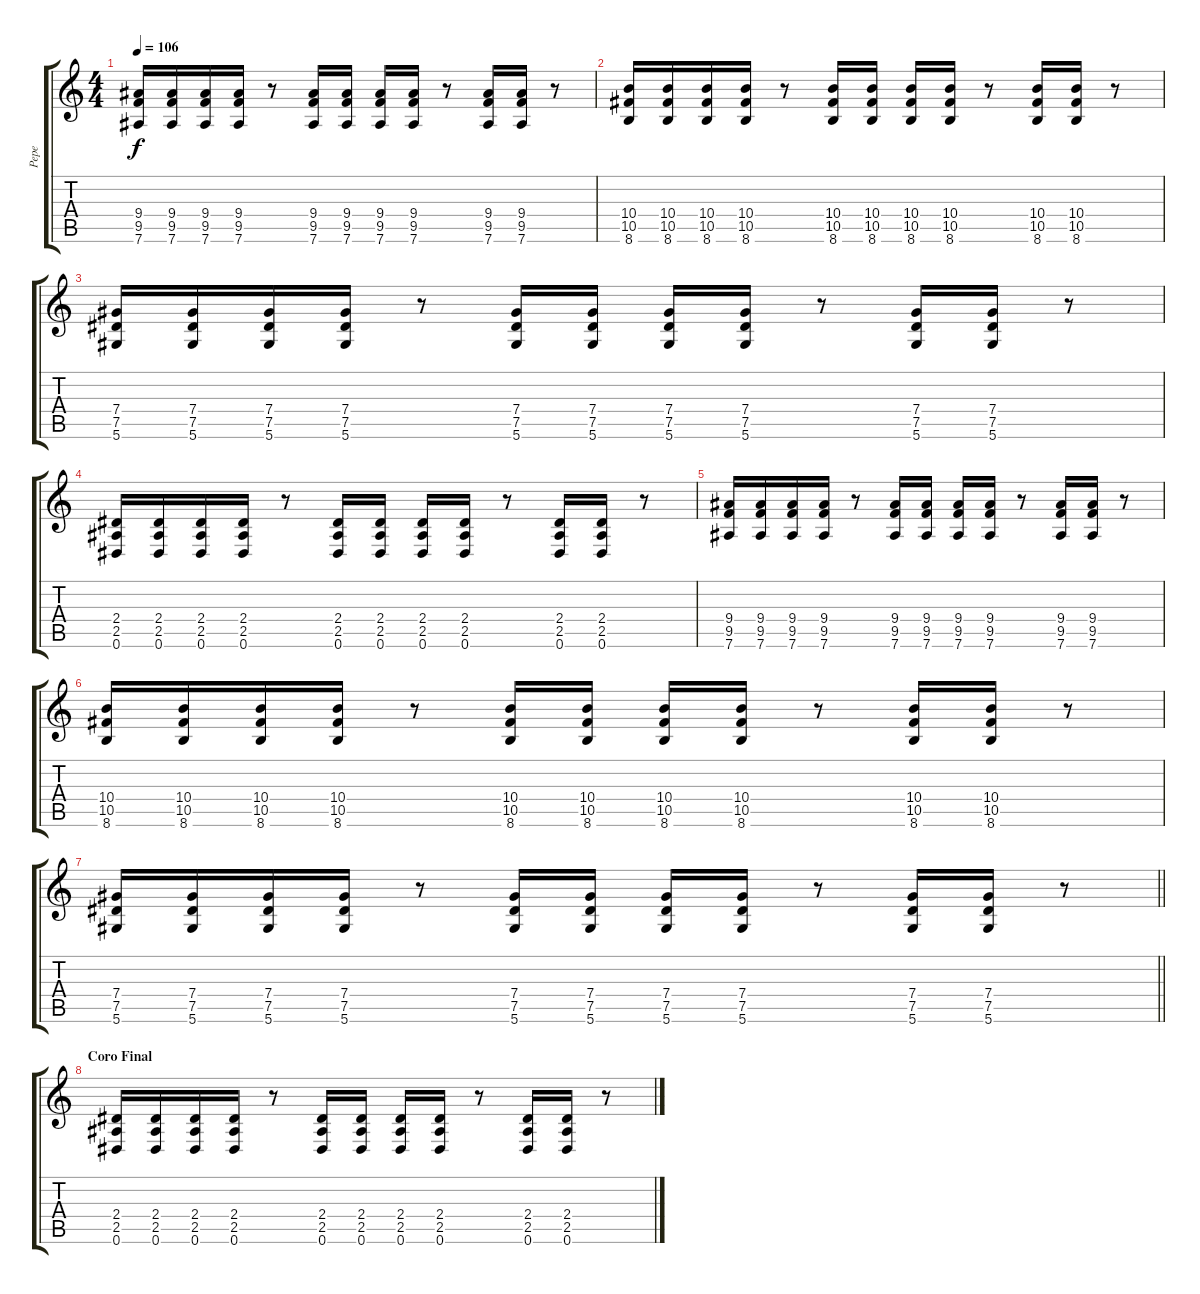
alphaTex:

\track ("Pepe" "Pepe") {instrument overdrivenguitar}
\staff {score tabs}
\tuning (Eb4 Bb3 Gb3 Db3 Ab2 Eb2) {hide}
\ts (4 4)
\tempo 106
\clef g2
\ks c
(9.4 9.5 7.6).16{dy f} (9.4 9.5 7.6).16 (9.4 9.5 7.6).16 (9.4 9.5 7.6).16 r.8 (9.4 9.5 7.6).16 (9.4 9.5 7.6).16 (9.4 9.5 7.6).16 (9.4 9.5 7.6).16 r.8 (9.4 9.5 7.6).16 (9.4 9.5 7.6).16 r.8 |
(10.4 10.5 8.6).16 (10.4 10.5 8.6).16 (10.4 10.5 8.6).16 (10.4 10.5 8.6).16 r.8 (10.4 10.5 8.6).16 (10.4 10.5 8.6).16 (10.4 10.5 8.6).16 (10.4 10.5 8.6).16 r.8 (10.4 10.5 8.6).16 (10.4 10.5 8.6).16 r.8 |
(7.4 7.5 5.6).16 (7.4 7.5 5.6).16 (7.4 7.5 5.6).16 (7.4 7.5 5.6).16 r.8 (7.4 7.5 5.6).16 (7.4 7.5 5.6).16 (7.4 7.5 5.6).16 (7.4 7.5 5.6).16 r.8 (7.4 7.5 5.6).16 (7.4 7.5 5.6).16 r.8 |
(2.4 2.5 0.6).16 (2.4 2.5 0.6).16 (2.4 2.5 0.6).16 (2.4 2.5 0.6).16 r.8 (2.4 2.5 0.6).16 (2.4 2.5 0.6).16 (2.4 2.5 0.6).16 (2.4 2.5 0.6).16 r.8 (2.4 2.5 0.6).16 (2.4 2.5 0.6).16 r.8 |
(9.4 9.5 7.6).16 (9.4 9.5 7.6).16 (9.4 9.5 7.6).16 (9.4 9.5 7.6).16 r.8 (9.4 9.5 7.6).16 (9.4 9.5 7.6).16 (9.4 9.5 7.6).16 (9.4 9.5 7.6).16 r.8 (9.4 9.5 7.6).16 (9.4 9.5 7.6).16 r.8 |
(10.4 10.5 8.6).16 (10.4 10.5 8.6).16 (10.4 10.5 8.6).16 (10.4 10.5 8.6).16 r.8 (10.4 10.5 8.6).16 (10.4 10.5 8.6).16 (10.4 10.5 8.6).16 (10.4 10.5 8.6).16 r.8 (10.4 10.5 8.6).16 (10.4 10.5 8.6).16 r.8 |
\barLineRight lightlight
(7.4 7.5 5.6).16 (7.4 7.5 5.6).16 (7.4 7.5 5.6).16 (7.4 7.5 5.6).16 r.8 (7.4 7.5 5.6).16 (7.4 7.5 5.6).16 (7.4 7.5 5.6).16 (7.4 7.5 5.6).16 r.8 (7.4 7.5 5.6).16 (7.4 7.5 5.6).16 r.8 |
\section ("" "Coro Final")
(2.4 2.5 0.6).16 (2.4 2.5 0.6).16 (2.4 2.5 0.6).16 (2.4 2.5 0.6).16 r.8 (2.4 2.5 0.6).16 (2.4 2.5 0.6).16 (2.4 2.5 0.6).16 (2.4 2.5 0.6).16 r.8 (2.4 2.5 0.6).16 (2.4 2.5 0.6).16 r.8
